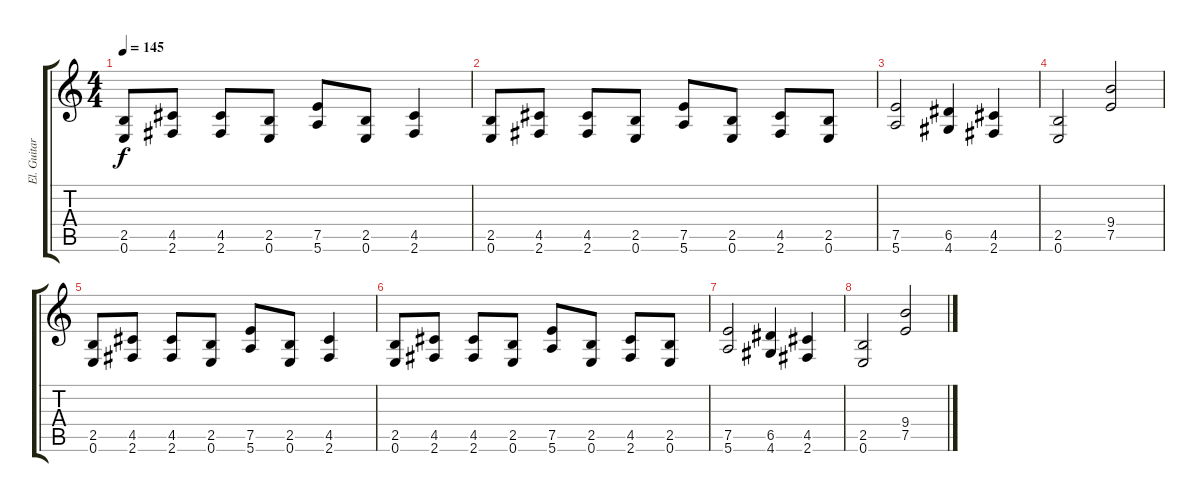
\track ("El. Guitar 1" "El. Guitar") {instrument overdrivenguitar}
\staff {score tabs}
\tuning (E4 B3 G3 D3 A2 E2) {hide}
\ts (4 4)
\tempo 145
\clef g2
\ks c
(2.5 0.6).8{dy f} (4.5 2.6).8 (4.5 2.6).8 (2.5 0.6).8 (7.5 5.6).8 (2.5 0.6).8 (4.5 2.6).4 |
(2.5 0.6).8 (4.5 2.6).8 (4.5 2.6).8 (2.5 0.6).8 (7.5 5.6).8 (2.5 0.6).8 (4.5 2.6).8 (2.5 0.6).8 |
(7.5 5.6).2 (6.5 4.6).4 (4.5 2.6).4 |
(2.5 0.6).2 (9.4 7.5).2 |
(2.5 0.6).8 (4.5 2.6).8 (4.5 2.6).8 (2.5 0.6).8 (7.5 5.6).8 (2.5 0.6).8 (4.5 2.6).4 |
(2.5 0.6).8 (4.5 2.6).8 (4.5 2.6).8 (2.5 0.6).8 (7.5 5.6).8 (2.5 0.6).8 (4.5 2.6).8 (2.5 0.6).8 |
(7.5 5.6).2 (6.5 4.6).4 (4.5 2.6).4 |
(2.5 0.6).2 (9.4 7.5).2
